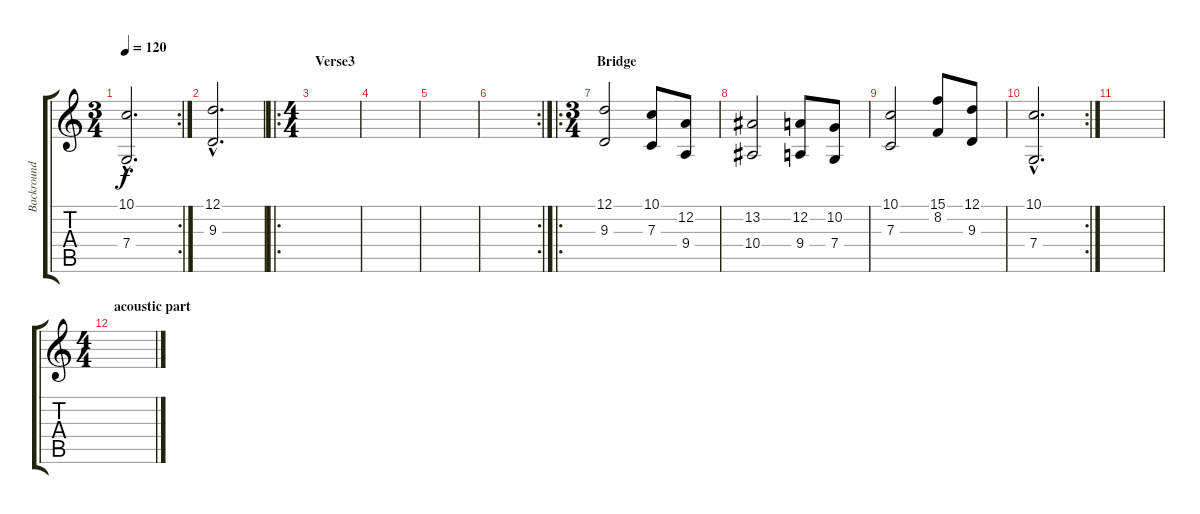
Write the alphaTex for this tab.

\track ("Backround Vocals" "Backround ") {instrument choiraahs}
\staff {score tabs}
\tuning (D4 A3 F3 C3 G2 D2) {hide}
\rc 2
\ts (3 4)
\tempo 120
\clef g2
\ks c
(10.1{hac} 7.4{hac}).2{d dy f} |
(12.1{hac} 9.3{hac}).2{d} |
\ro
\ts (4 4)
\section ("" "Verse3")
|
|
|
\rc 2
|
\ro
\ts (3 4)
\section ("" "Bridge")
(12.1 9.3).2 (10.1 7.3).8 (12.2 9.4).8 |
(13.2 10.4).2 (12.2 9.4).8 (10.2 7.4).8 |
(10.1 7.3).2 (15.1 8.2).8 (12.1 9.3).8 |
\rc 2
(10.1{hac} 7.4{hac}).2{d} |
|
\ts (4 4)
\section ("" "acoustic part ")
